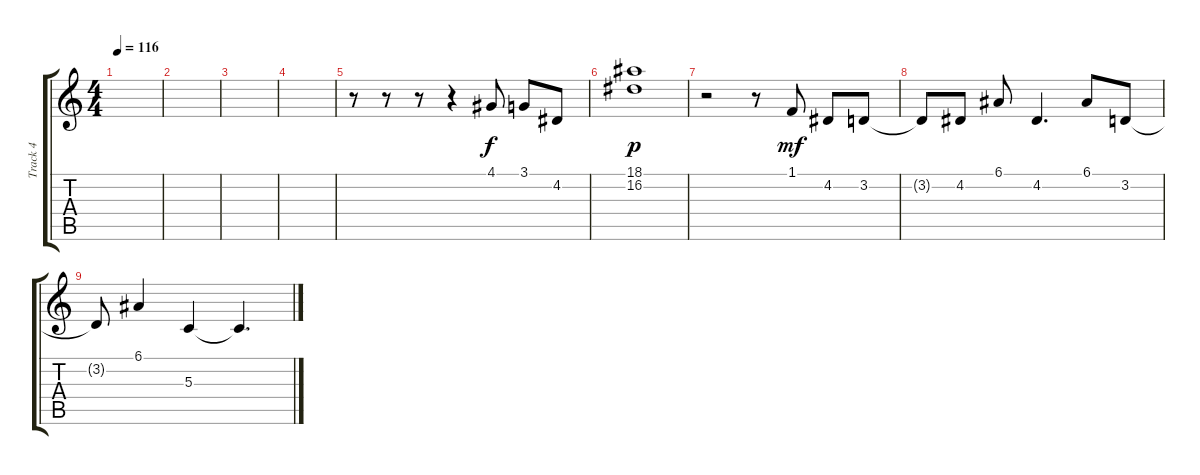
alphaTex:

\track ("Track 4" "Track 4") {instrument musicbox}
\staff {score tabs}
\tuning (E4 B3 G3 D3 A2 E2) {hide}
\ts (4 4)
\tempo 116
\clef g2
\ks c
|
|
|
|
r.8{instrument musicbox} r.8 r.8 r.4 4.1.8 3.1.8 4.2.8 |
(18.1 16.2).1{dy p} |
r.2{instrument musicbox} r.8 1.1.8{dy mf} 4.2.8 3.2.8 |
3.2{t}.8 4.2.8 6.1.8 4.2.4{d} 6.1.8 3.2.8 |
3.2{t}.8 6.1.4 5.3.4 5.3{t}.4{d}
